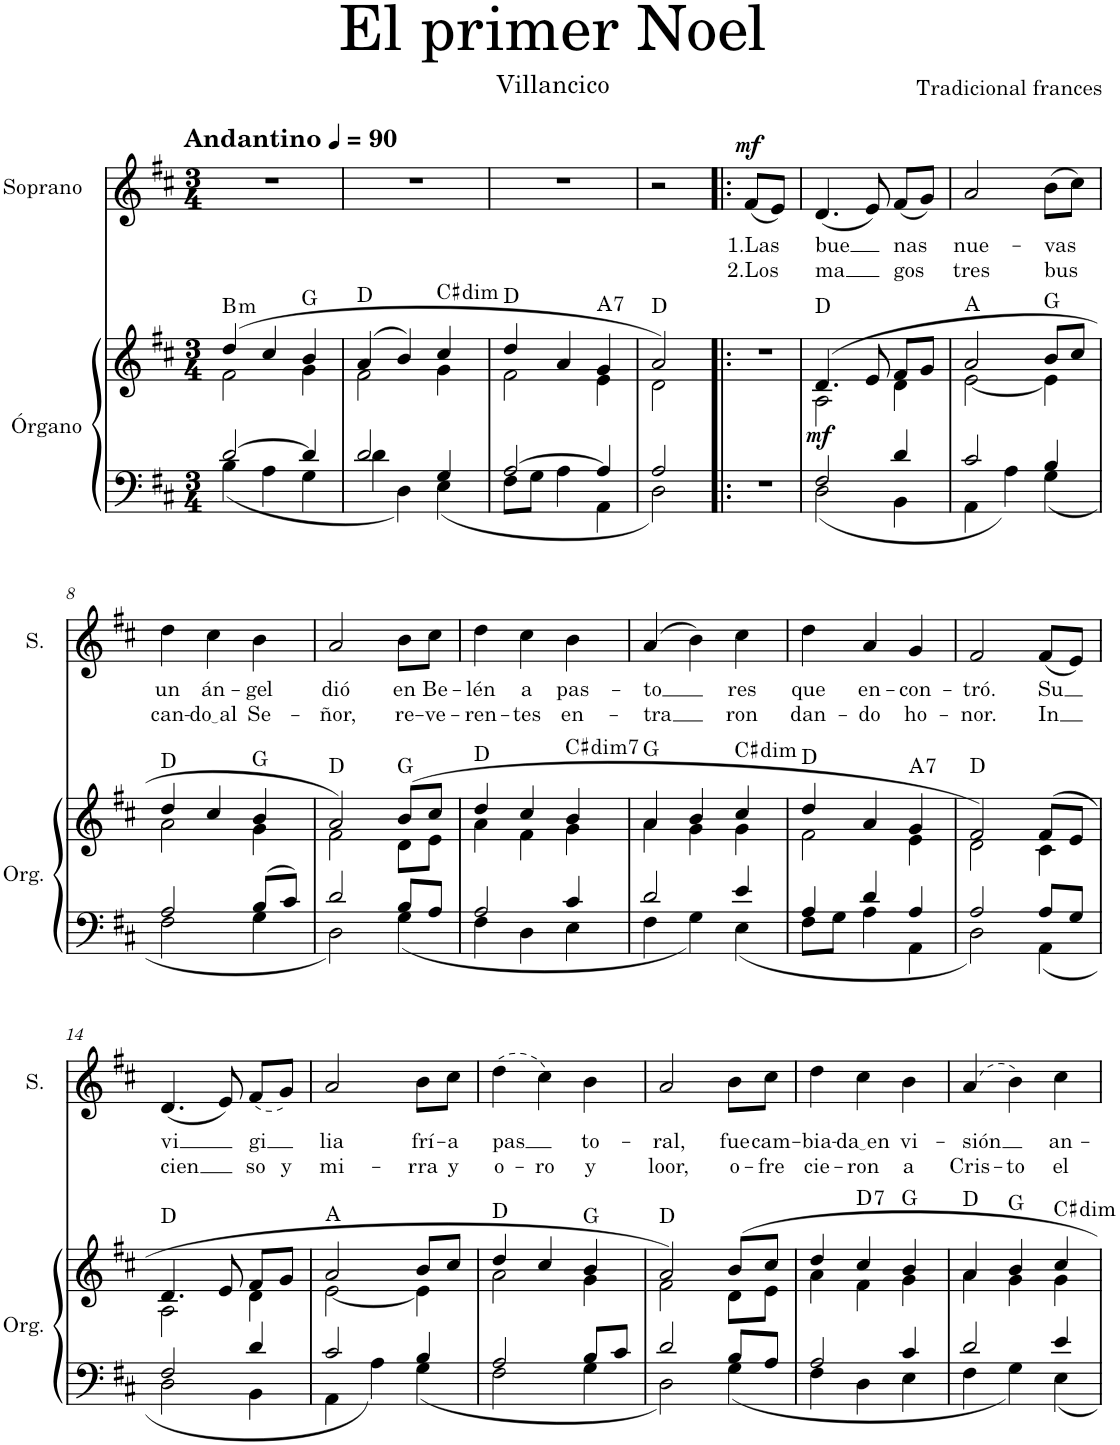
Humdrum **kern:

**kern	**kern	**dynam	**harte	**kern	**text	**text	**dynam
*part2	*part2	*part2	*part2	*part1	*part1	*part1	*part1
*staff3	*staff2	*staff2/3	*	*staff1	*staff1	*staff1	*staff1
*I"Órgano	*	*	*	*I"Soprano	*	*	*
*	*	*	*	*I'S.	*	*	*
*clefF4	*clefG2	*	*	*clefG2	*	*	*
*k[f#c#]	*k[f#c#]	*	*	*k[f#c#]	*	*	*
*M3/4	*M3/4	*	*	*M3/4	*	*	*
*MM90	*MM90	*	*	*MM90	*	*	*
=1	=1	=1	=1	=1	=1	=1	=1
*^	*^	*	*	*	*	*	*
!	!	!	!	!	!LO:H:kt=m	!LO:TX:a:B:t=Andantino	!	!	!
[2d/	4B\	(4dd/	2f#\	.	B:min	2.r	.	.	.
.	4A\	4cc#/	.	.	.	.	.	.	.
4d/]	4G\	4b/	4g\	.	G:maj	.	.	.	.
=2	=2	=2	=2	=2	=2	=2	=2	=2	=2
2d/	4d\	(4a/	2f#\	.	D:maj	2.r	.	.	.
.	4D\	4b/)	.	.	.	.	.	.	.
!	!	!	!	!	!LO:H:kt=dim	!	!	!	!
4G/	4E\	4cc#/	4g\	.	C#:dim	.	.	.	.
=3	=3	=3	=3	=3	=3	=3	=3	=3	=3
[2A/	8F#\L	4dd/	2f#\	.	D:maj	2.r	.	.	.
.	8G\J	.	.	.	.	.	.	.	.
.	4A\	4a/	.	.	.	.	.	.	.
!	!	!	!	!	!LO:H:kt=7	!	!	!	!
4A/]	4AA\	4g/	4e\	.	A:7	.	.	.	.
=4	=4	=4	=4	=4	=4	=4	=4	=4	=4
2A/	2D\	2a/)	2d\	.	D:maj	2r	.	.	.
=5!|:	=5!|:	=5!|:	=5!|:	=5!|:	=5!|:	=5!|:	=5!|:	=5!|:	=5!|:
!	!	!	!	!	!	!	!LO:LY:b	!LO:LY:b	!LO:DY:a
*v	*v	*	*	*	*	*	*	*	*
*	*v	*v	*	*	*	*	*	*
4r	2.r	.	.	(8f#/L	1.Las	2.Los	mf
.	.	.	.	8e/J)	.	.	.
2ryy	.	.	.	2ryy	.	.	.
=6	=6	=6	=6	=6	=6	=6	=6
*^	*^	*	*	*	*	*	*
!	!	!	!	!LO:DY:b	!	!	!LO:LY:b	!LO:LY:b	!
2F#/	2D\	(4.d/	2A\	mf	D:maj	(4.d/	bue	ma	.
.	.	8e/	.	.	.	8e/)	.	.	.
!	!	!	!	!	!	!	!LO:LY:b	!LO:LY:b	!
4d/	4BB\	8f#/L	4d\	.	.	(8f#/L	nas	gos	.
.	.	8g/J	.	.	.	8g/J)	.	.	.
=7	=7	=7	=7	=7	=7	=7	=7	=7	=7
!	!	!	!	!	!	!	!LO:LY:b	!LO:LY:b	!
2c#/	4AA\	2a/	[2e\	.	A:maj	2a/	nue-	tres	.
.	4A\	.	.	.	.	.	.	.	.
!	!	!	!	!	!	!	!LO:LY:b	!LO:LY:b	!
4B/	4G\	8b/L	4e\]	.	G:maj	(8b\L	-vas	bus	.
.	.	8cc#/J	.	.	.	8cc#\J)	.	.	.
!!LO:LB:g=z
=8	=8	=8	=8	=8	=8	=8	=8	=8	=8
!	!	!	!	!	!	!	!LO:LY:b	!LO:LY:b	!
2A/	2F#\	4dd/	2a\	.	D:maj	4dd\	un	can-	.
!	!	!	!	!	!	!	!LO:LY:b	!LO:LY:b	!
.	.	4cc#/	.	.	.	4cc#\	án-	do al	.
!	!	!	!	!	!	!	!LO:LY:b	!LO:LY:b	!
8B/L	4G\	4b/	4g\	.	G:maj	4b\	-gel	Se-	.
8c#/J	.	.	.	.	.	.	.	.	.
=9	=9	=9	=9	=9	=9	=9	=9	=9	=9
!	!	!	!	!	!	!	!LO:LY:b	!LO:LY:b	!
2d/	2D\	2a/)	2f#\	.	D:maj	2a/	dió	-ñor,	.
!	!	!	!	!	!	!	!LO:LY:b	!LO:LY:b	!
8B/L	4G\	(8b/L	8d\L	.	G:maj	8b\L	en	re-	.
!	!	!	!	!	!	!	!LO:LY:b	!LO:LY:b	!
8A/J	.	8cc#/J	8e\J	.	.	8cc#\J	Be-	-ve-	.
=10	=10	=10	=10	=10	=10	=10	=10	=10	=10
!	!	!	!	!	!	!	!LO:LY:b	!LO:LY:b	!
2A/	4F#\	4dd/	4a\	.	D:maj	4dd\	-lén	-ren-	.
!	!	!	!	!	!	!	!LO:LY:b	!LO:LY:b	!
.	4D\	4cc#/	4f#\	.	.	4cc#\	a	-tes	.
!	!	!	!	!	!LO:H:kt=dim7	!	!LO:LY:b	!LO:LY:b	!
4c#/	4E\	4b/	4g\	.	C#:dim7	4b\	pas-	en-	.
=11	=11	=11	=11	=11	=11	=11	=11	=11	=11
!	!	!	!	!	!	!	!LO:LY:b	!LO:LY:b	!
2d/	4F#\	4a/	4a\	.	G:maj	(4a/	-to	-tra	.
.	4G\	4b/	4g\	.	.	4b\)	.	.	.
!	!	!	!	!	!LO:H:kt=dim	!	!LO:LY:b	!LO:LY:b	!
4e/	4E\	4cc#/	4g\	.	C#:dim	4cc#\	res	ron	.
=12	=12	=12	=12	=12	=12	=12	=12	=12	=12
!	!	!	!	!	!	!	!LO:LY:b	!LO:LY:b	!
4A/	8F#\L	4dd/	2f#\	.	D:maj	4dd\	que	dan-	.
.	8G\J	.	.	.	.	.	.	.	.
!	!	!	!	!	!	!	!LO:LY:b	!LO:LY:b	!
4d/	4A\	4a/	.	.	.	4a/	en-	-do	.
!	!	!	!	!	!LO:H:kt=7	!	!LO:LY:b	!LO:LY:b	!
4A/	4AA\	4g/	4e\	.	A:7	4g/	-con-	ho-	.
=13	=13	=13	=13	=13	=13	=13	=13	=13	=13
!	!	!	!	!	!	!	!LO:LY:b	!LO:LY:b	!
2A/	2D\	2f#/)	2d\	.	D:maj	2f#/	-tró.	-nor.	.
!	!	!	!	!	!	!	!LO:LY:b	!LO:LY:b	!
8A/L	4AA\	(8f#/L	4c#\	.	.	(8f#/L	Su	In	.
8G/J	.	8e/J	.	.	.	8e/J)	.	.	.
!!LO:LB:g=z
=14	=14	=14	=14	=14	=14	=14	=14	=14	=14
!	!	!	!	!	!	!	!LO:LY:b	!LO:LY:b	!
2F#/	2D\	4.d/	2A\	.	D:maj	(4.d/	vi	cien	.
.	.	8e/	.	.	.	8e/)	.	.	.
!	!	!	!	!	!	!	!LO:LY:b	!LO:LY:b	!
4d/	4BB\	8f#/L	4d\	.	.	(8f#/L	gi	so	.
!	!	!	!	!	!	!	!	!LO:LY:b	!
.	.	8g/J	.	.	.	8g/J)	.	y	.
=15	=15	=15	=15	=15	=15	=15	=15	=15	=15
!	!	!	!	!	!	!	!LO:LY:b	!LO:LY:b	!
2c#/	4AA\	2a/	[2e\	.	A:maj	2a/	lia	mi-	.
.	4A\	.	.	.	.	.	.	.	.
!	!	!	!	!	!	!	!LO:LY:b	!LO:LY:b	!
4B/	4G\	8b/L	4e\]	.	.	8b\L	frí-	-rra	.
!	!	!	!	!	!	!	!LO:LY:b	!LO:LY:b	!
.	.	8cc#/J	.	.	.	8cc#\J	-a	y	.
=16	=16	=16	=16	=16	=16	=16	=16	=16	=16
!	!	!	!	!	!	!	!LO:LY:b	!LO:LY:b	!
2A/	2F#\	4dd/	2a\	.	D:maj	(4dd\	pas	o-	.
!	!	!	!	!	!	!	!	!LO:LY:b	!
.	.	4cc#/	.	.	.	4cc#\)	.	-ro	.
!	!	!	!	!	!	!	!LO:LY:b	!LO:LY:b	!
8B/L	4G\	4b/	4g\	.	G:maj	4b\	to-	y	.
8c#/J	.	.	.	.	.	.	.	.	.
=17	=17	=17	=17	=17	=17	=17	=17	=17	=17
!	!	!	!	!	!	!	!LO:LY:b	!LO:LY:b	!
2d/	2D\	2a/)	2f#\	.	D:maj	2a/	-ral,	loor,	.
!	!	!	!	!	!	!	!LO:LY:b	!LO:LY:b	!
8B/L	4G\	8b/L	8d\L	.	.	8b\L	fue	o-	.
!	!	!	!	!	!	!	!LO:LY:b	!LO:LY:b	!
8A/J	.	8cc#/J	8e\J	.	.	8cc#\J	cam-	-fre	.
=18	=18	=18	=18	=18	=18	=18	=18	=18	=18
!	!	!	!	!	!	!	!LO:LY:b	!LO:LY:b	!
2A/	4F#\	4dd/	4a\	.	.	4dd\	-bia-	cie-	.
!	!	!	!	!	!LO:H:kt=7	!	!LO:LY:b	!LO:LY:b	!
.	4D\	4cc#/	4f#\	.	D:7	4cc#\	da en	-ron	.
!	!	!	!	!	!	!	!LO:LY:b	!LO:LY:b	!
4c#/	4E\	4b/	4g\	.	G:maj	4b\	vi-	a	.
=19	=19	=19	=19	=19	=19	=19	=19	=19	=19
!	!	!	!	!	!	!	!LO:LY:b	!LO:LY:b	!
2d/	4F#\	4a/	4a\	.	D:maj	(4a/	-sión	Cris-	.
!	!	!	!	!	!	!	!	!LO:LY:b	!
.	4G\	4b/	4g\	.	G:maj	4b\)	.	-to	.
!	!	!	!	!	!LO:H:kt=dim	!	!LO:LY:b	!LO:LY:b	!
4e/	4E\	4cc#/	4g\	.	C#:dim	4cc#\	an-	el	.
*v	*v	*	*	*	*	*	*	*	*
*	*v	*v	*	*	*	*	*	*
=	=	=	=	=	=	=	=
*-	*-	*-	*-	*-	*-	*-	*-
